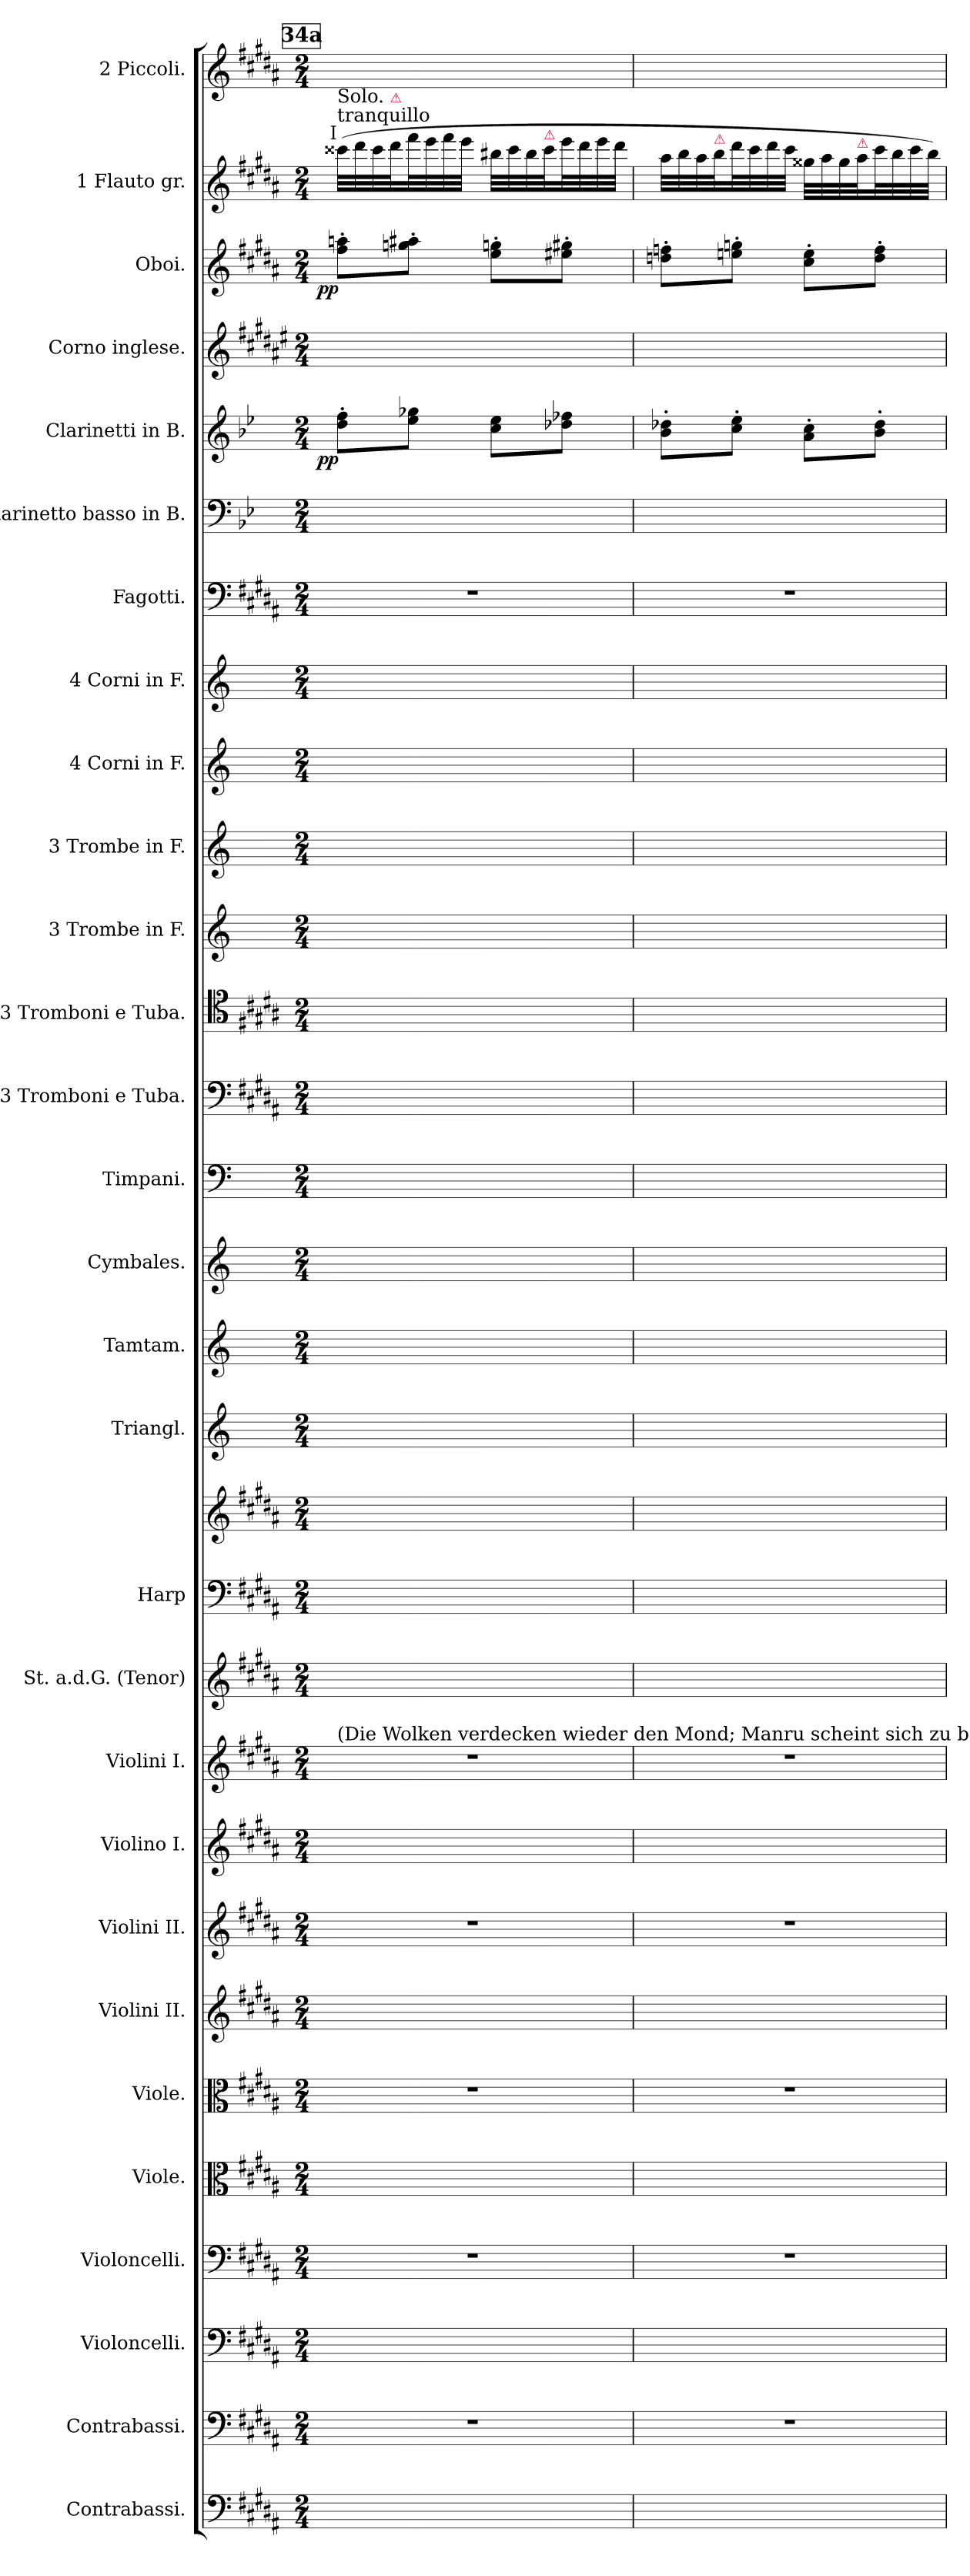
**kern	**kern	**kern	**kern	**kern	**kern	**kern	**kern	**kern	**kern	**kern	**kern	**kern	**kern	**kern	**kern	**kern	**kern	**kern	**kern	**kern	**kern	**kern	**kern	**kern	**kern	**dynam	**kern	**kern	**dynam	**kern	**kern
*part29	*part28	*part27	*part26	*part25	*part24	*part23	*part22	*part21	*part20	*part19	*part18	*part18	*part17	*part16	*part15	*part14	*part13	*part12	*part11	*part10	*part9	*part8	*part7	*part6	*part5	*part5	*part4	*part3	*part3	*part2	*part1
*staff30	*staff29	*staff28	*staff27	*staff26	*staff25	*staff24	*staff23	*staff22	*staff21	*staff20	*staff19	*staff18	*staff17	*staff16	*staff15	*staff14	*staff13	*staff12	*staff11	*staff10	*staff9	*staff8	*staff7	*staff6	*staff5	*staff5	*staff4	*staff3	*staff3	*staff2	*staff1
*I"Contrabassi.	*I"Contrabassi.	*I"Violoncelli.	*I"Violoncelli.	*I"Viole.	*I"Viole.	*I"Violini II.	*I"Violini II.	*I"Violino I.	*I"Violini I.	*I"St. a.d.G. (Tenor)	*I"Harp	*	*I"Triangl.	*I"Tamtam.	*I"Cymbales.	*I"Timpani.	*I"3 Tromboni e Tuba.	*I"3 Tromboni e Tuba.	*I"3 Trombe in F.	*I"3 Trombe in F.	*I"4 Corni in F.	*I"4 Corni in F.	*I"Fagotti.	*I"Clarinetto basso in B.	*I"Clarinetti in B.	*	*I"Corno inglese.	*I"Oboi.	*	*I"1 Flauto gr.	*I"2 Piccoli.
*I'C. B.	*I'C. B.	*I'Vcll.	*I'Vcll.	*	*	*I'Viol. II.	*I'Viol. II.	*I'Viol. I.	*I'Viol. I.	*I'T	*I'Hp	*	*I'triangl	*I'Tam-Tam.	*I'Cymb	*I'Timp.	*	*	*	*	*	*	*I'Fag.	*I'Cl. B. in B	*I'Cl. in B.	*	*I'Cor.ingl.	*I'Ob.	*	*I'Fl.gr.	*
*clefF4	*clefF4	*clefF4	*clefF4	*clefC3	*clefC3	*clefG2	*clefG2	*clefG2	*clefG2	*clefG2	*clefF4	*clefG2	*clefG2	*clefG2	*clefG2	*clefF4	*clefF4	*clefC4	*clefG2	*clefG2	*clefG2	*clefG2	*clefF4	*clefF4	*clefG2	*	*clefG2	*clefG2	*	*clefG2	*clefG2
*	*	*	*	*	*	*	*	*	*	*	*	*	*	*	*	*	*	*	*ITrd-3c-5	*ITrd-3c-5	*ITrd4c7	*ITrd4c7	*	*ITrd1c2	*ITrd1c2	*	*ITrd4c7	*	*	*	*
*k[f#c#g#d#a#]	*k[f#c#g#d#a#]	*k[f#c#g#d#a#]	*k[f#c#g#d#a#]	*k[f#c#g#d#a#]	*k[f#c#g#d#a#]	*k[f#c#g#d#a#]	*k[f#c#g#d#a#]	*k[f#c#g#d#a#]	*k[f#c#g#d#a#]	*k[f#c#g#d#a#]	*k[f#c#g#d#a#]	*k[f#c#g#d#a#]	*k[]	*k[]	*k[]	*k[]	*k[f#c#g#d#a#]	*k[f#c#g#d#a#]	*k[b-]	*k[b-]	*k[b-]	*k[b-]	*k[f#c#g#d#a#]	*k[b-e-a-d-]	*k[b-e-a-d-]	*	*k[f#c#g#d#a#]	*k[f#c#g#d#a#]	*	*k[f#c#g#d#a#]	*k[f#c#g#d#a#]
*B:	*B:	*B:	*B:	*B:	*B:	*B:	*B:	*B:	*B:	*B:	*B:	*B:	*	*	*	*	*B:	*B:	*	*	*	*	*B:	*	*	*	*B:	*B:	*	*B:	*B:
*M2/4	*M2/4	*M2/4	*M2/4	*M2/4	*M2/4	*M2/4	*M2/4	*M2/4	*M2/4	*M2/4	*M2/4	*M2/4	*M2/4	*M2/4	*M2/4	*M2/4	*M2/4	*M2/4	*M2/4	*M2/4	*M2/4	*M2/4	*M2/4	*M2/4	*M2/4	*	*M2/4	*M2/4	*	*M2/4	*M2/4
!!LO:REH:place=s1:t=34a
=17	=17	=17	=17	=17	=17	=17	=17	=17	=17	=17	=17	=17	=17	=17	=17	=17	=17	=17	=17	=17	=17	=17	=17	=17	=17	=17	=17	=17	=17	=17	=17
!	!	!	!	!	!	!	!	!	!	!	!	!	!	!	!	!	!	!	!	!	!	!	!	!	!	!	!	!	!	!LO:TX:a:t=tranquillo	!
!	!	!	!	!	!	!	!	!	!	!	!	!	!	!	!	!	!	!	!	!	!	!	!	!	!	!	!	!	!	!LO:TX:a:rj:t=I	!
!	!	!	!	!	!	!	!	!	!	!	!	!	!	!	!	!	!	!	!	!	!	!	!	!	!	!	!	!	!	!LO:TX:a:t=Solo.	!
!	!	!	!	!	!	!	!	!	!LO:TX:a:t=(Die Wolken verdecken wieder den Mond; Manru scheint sich zu beruhigen und weiter zu träumen.)	!	!	!	!	!	!	!	!	!	!	!	!	!	!	!	!	!	!	!	!	!	!
!	!	!	!	!	!	!	!	!	!	!	!	!	!	!	!	!	!	!	!	!	!	!	!	!	!	!LO:DY:b:rj	!	!	!LO:DY:b:rj	!	!
2ryy	2r	2ryy	2r	2ryy	2r	2ryy	2r	2ryy	2r	2ryy	2ryy	2ryy	2ryy	2ryy	2ryy	2ryy	2ryy	2ryy	2ryy	2ryy	2ryy	2ryy	2r	2ryy	8cc'\ 8ee-'\L	pp	2ryy	8ff#'\ 8aan'\L	pp	(32ccc##X\LLL	2ryy
.	.	.	.	.	.	.	.	.	.	.	.	.	.	.	.	.	.	.	.	.	.	.	.	.	.	.	.	.	.	32ddd#\	.
.	.	.	.	.	.	.	.	.	.	.	.	.	.	.	.	.	.	.	.	.	.	.	.	.	.	.	.	.	.	32ccc##\	.
!	!	!	!	!	!	!	!	!	!	!	!	!	!	!	!	!	!	!	!	!	!	!	!	!	!	!	!	!	!	!LO:TX:a:color=crimson:t=⚠	!
.	.	.	.	.	.	.	.	.	.	.	.	.	.	.	.	.	.	.	.	.	.	.	.	.	.	.	.	.	.	32ddd#\J	.
.	.	.	.	.	.	.	.	.	.	.	.	.	.	.	.	.	.	.	.	.	.	.	.	.	8dd-\ 8ff-X\J	.	.	8ggn'\ 8aa#X'\J	.	32fff#\L	.
.	.	.	.	.	.	.	.	.	.	.	.	.	.	.	.	.	.	.	.	.	.	.	.	.	.	.	.	.	.	32eee\	.
.	.	.	.	.	.	.	.	.	.	.	.	.	.	.	.	.	.	.	.	.	.	.	.	.	.	.	.	.	.	32fff#\	.
.	.	.	.	.	.	.	.	.	.	.	.	.	.	.	.	.	.	.	.	.	.	.	.	.	.	.	.	.	.	32eee\JJJ	.
.	.	.	.	.	.	.	.	.	.	.	.	.	.	.	.	.	.	.	.	.	.	.	.	.	8b-\ 8dd-\L	.	.	8ee'\ 8ggn'\L	.	32bb#X\LLL	.
.	.	.	.	.	.	.	.	.	.	.	.	.	.	.	.	.	.	.	.	.	.	.	.	.	.	.	.	.	.	32ccc##\	.
.	.	.	.	.	.	.	.	.	.	.	.	.	.	.	.	.	.	.	.	.	.	.	.	.	.	.	.	.	.	32bb#\	.
!	!	!	!	!	!	!	!	!	!	!	!	!	!	!	!	!	!	!	!	!	!	!	!	!	!	!	!	!	!	!LO:TX:a:color=crimson:t=⚠	!
.	.	.	.	.	.	.	.	.	.	.	.	.	.	.	.	.	.	.	.	.	.	.	.	.	.	.	.	.	.	32ccc##\J	.
.	.	.	.	.	.	.	.	.	.	.	.	.	.	.	.	.	.	.	.	.	.	.	.	.	8cc-X\ 8ee--X\J	.	.	8ee#X'\ 8gg#X'\J	.	32eee\L	.
.	.	.	.	.	.	.	.	.	.	.	.	.	.	.	.	.	.	.	.	.	.	.	.	.	.	.	.	.	.	32ddd#\	.
.	.	.	.	.	.	.	.	.	.	.	.	.	.	.	.	.	.	.	.	.	.	.	.	.	.	.	.	.	.	32eee\	.
.	.	.	.	.	.	.	.	.	.	.	.	.	.	.	.	.	.	.	.	.	.	.	.	.	.	.	.	.	.	32ddd#\JJJ	.
=18	=18	=18	=18	=18	=18	=18	=18	=18	=18	=18	=18	=18	=18	=18	=18	=18	=18	=18	=18	=18	=18	=18	=18	=18	=18	=18	=18	=18	=18	=18	=18
2ryy	2r	2ryy	2r	2ryy	2r	2ryy	2r	2ryy	2r	2ryy	2ryy	2ryy	2ryy	2ryy	2ryy	2ryy	2ryy	2ryy	2ryy	2ryy	2ryy	2ryy	2r	2ryy	8a-'\ 8cc-X'\L	.	2ryy	8ddn'\ 8ffn'\L	.	32aa#\LLL	2ryy
.	.	.	.	.	.	.	.	.	.	.	.	.	.	.	.	.	.	.	.	.	.	.	.	.	.	.	.	.	.	32bb\	.
.	.	.	.	.	.	.	.	.	.	.	.	.	.	.	.	.	.	.	.	.	.	.	.	.	.	.	.	.	.	32aa#\	.
!	!	!	!	!	!	!	!	!	!	!	!	!	!	!	!	!	!	!	!	!	!	!	!	!	!	!	!	!	!	!LO:TX:a:color=crimson:t=⚠	!
.	.	.	.	.	.	.	.	.	.	.	.	.	.	.	.	.	.	.	.	.	.	.	.	.	.	.	.	.	.	32bb\J	.
.	.	.	.	.	.	.	.	.	.	.	.	.	.	.	.	.	.	.	.	.	.	.	.	.	8b-'\ 8dd-'\J	.	.	8een'\ 8ggn'\J	.	32ddd#\L	.
.	.	.	.	.	.	.	.	.	.	.	.	.	.	.	.	.	.	.	.	.	.	.	.	.	.	.	.	.	.	32ccc#\	.
.	.	.	.	.	.	.	.	.	.	.	.	.	.	.	.	.	.	.	.	.	.	.	.	.	.	.	.	.	.	32ddd#\	.
.	.	.	.	.	.	.	.	.	.	.	.	.	.	.	.	.	.	.	.	.	.	.	.	.	.	.	.	.	.	32ccc#\JJJ	.
.	.	.	.	.	.	.	.	.	.	.	.	.	.	.	.	.	.	.	.	.	.	.	.	.	8g'\ 8b-'\L	.	.	8cc#'\ 8ee'\L	.	32gg##X\LLL	.
.	.	.	.	.	.	.	.	.	.	.	.	.	.	.	.	.	.	.	.	.	.	.	.	.	.	.	.	.	.	32aa#\	.
.	.	.	.	.	.	.	.	.	.	.	.	.	.	.	.	.	.	.	.	.	.	.	.	.	.	.	.	.	.	32gg##\	.
!	!	!	!	!	!	!	!	!	!	!	!	!	!	!	!	!	!	!	!	!	!	!	!	!	!	!	!	!	!	!LO:TX:a:color=crimson:t=⚠	!
.	.	.	.	.	.	.	.	.	.	.	.	.	.	.	.	.	.	.	.	.	.	.	.	.	.	.	.	.	.	32aa#\J	.
.	.	.	.	.	.	.	.	.	.	.	.	.	.	.	.	.	.	.	.	.	.	.	.	.	8a-'\ 8cc-'\J	.	.	8dd'\ 8ff'\J	.	32ccc#\L	.
.	.	.	.	.	.	.	.	.	.	.	.	.	.	.	.	.	.	.	.	.	.	.	.	.	.	.	.	.	.	32bb\	.
.	.	.	.	.	.	.	.	.	.	.	.	.	.	.	.	.	.	.	.	.	.	.	.	.	.	.	.	.	.	32ccc#\	.
.	.	.	.	.	.	.	.	.	.	.	.	.	.	.	.	.	.	.	.	.	.	.	.	.	.	.	.	.	.	32bb\JJJ)	.
=	=	=	=	=	=	=	=	=	=	=	=	=	=	=	=	=	=	=	=	=	=	=	=	=	=	=	=	=	=	=	=
*-	*-	*-	*-	*-	*-	*-	*-	*-	*-	*-	*-	*-	*-	*-	*-	*-	*-	*-	*-	*-	*-	*-	*-	*-	*-	*-	*-	*-	*-	*-	*-
